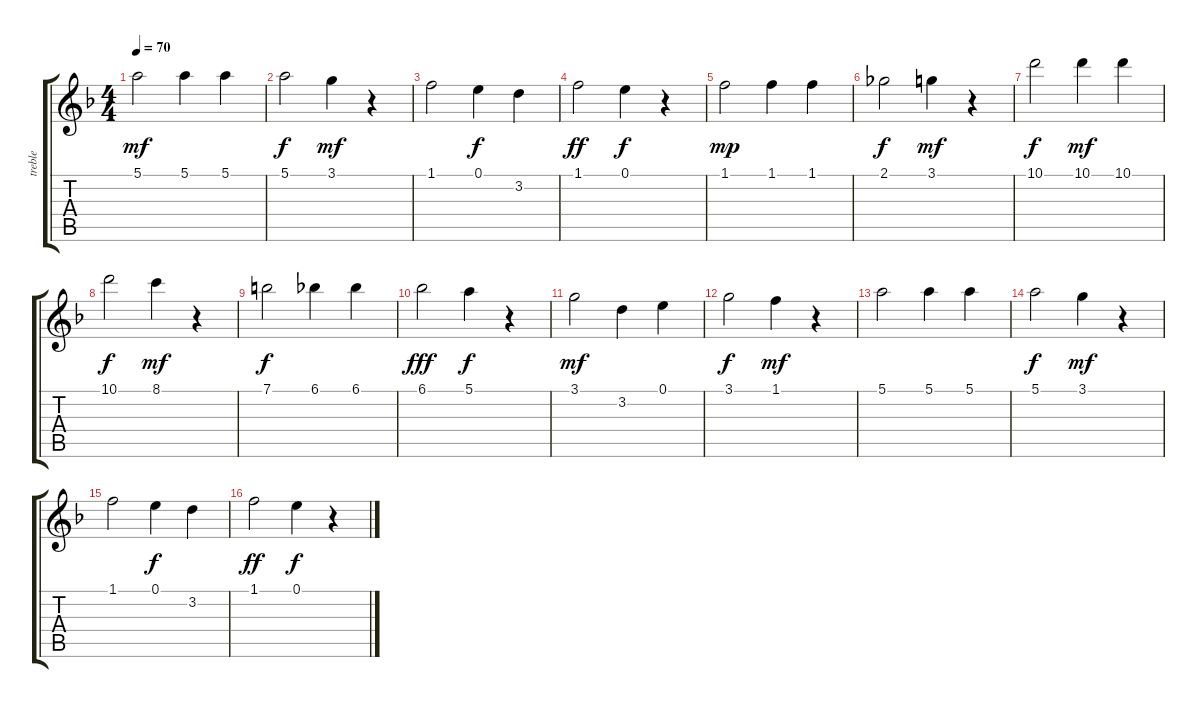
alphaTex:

\track ("treble              " "treble    ") {instrument acousticguitarnylon}
\staff {score tabs}
\tuning (E4 B3 G3 D3 A2 E2) {hide}
\ts (4 4)
\tempo 70
\clef g2
\ks f
5.1.2{dy mf} 5.1.4 5.1.4 |
5.1.2{dy f} 3.1.4{dy mf} r.4 |
1.1.2 0.1.4{dy f} 3.2.4 |
1.1.2{dy ff} 0.1.4{dy f} r.4 |
1.1.2{dy mp} 1.1.4 1.1.4 |
2.1.2{dy f} 3.1.4{dy mf} r.4 |
10.1.2{dy f} 10.1.4{dy mf} 10.1.4 |
10.1.2{dy f} 8.1.4{dy mf} r.4 |
7.1.2{dy f} 6.1.4 6.1.4 |
6.1.2{dy fff} 5.1.4{dy f} r.4 |
3.1.2{dy mf} 3.2.4 0.1.4 |
3.1.2{dy f} 1.1.4{dy mf} r.4 |
5.1.2 5.1.4 5.1.4 |
5.1.2{dy f} 3.1.4{dy mf} r.4 |
1.1.2 0.1.4{dy f} 3.2.4 |
1.1.2{dy ff} 0.1.4{dy f} r.4
